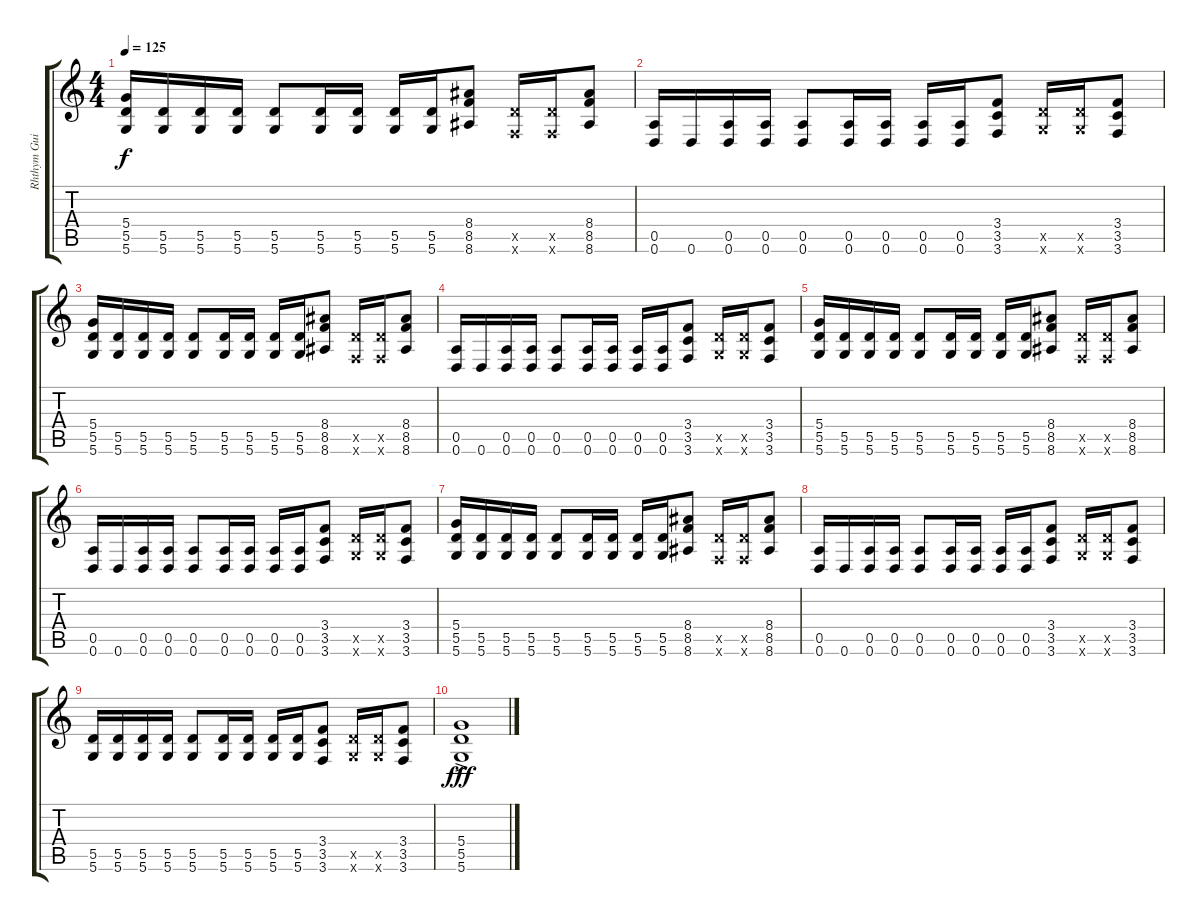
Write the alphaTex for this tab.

\track ("Rhthym Guitar (Paul)" "Rhthym Gui") {instrument overdrivenguitar}
\staff {score tabs}
\tuning (E4 B3 G3 D3 A2 D2) {hide}
\ts (4 4)
\tempo 125
\clef g2
\ks c
(5.4 5.5 5.6).16{dy f} (5.5 5.6).16 (5.5 5.6).16 (5.5 5.6).16 (5.5 5.6).8 (5.5 5.6).16 (5.5 5.6).16 (5.5 5.6).16 (5.5 5.6).16 (8.4 8.5 8.6).8 (5.5{x} 3.6{x}).16 (5.5{x} 3.6{x}).16 (8.4 8.5 8.6).8 |
(0.5 0.6).16 0.6.16 (0.5 0.6).16 (0.5 0.6).16 (0.5 0.6).8 (0.5 0.6).16 (0.5 0.6).16 (0.5 0.6).16 (0.5 0.6).16 (3.4 3.5 3.6).8 (5.5{x} 5.6{x}).16 (5.5{x} 5.6{x}).16 (3.4 3.5 3.6).8 |
(5.4 5.5 5.6).16 (5.5 5.6).16 (5.5 5.6).16 (5.5 5.6).16 (5.5 5.6).8 (5.5 5.6).16 (5.5 5.6).16 (5.5 5.6).16 (5.5 5.6).16 (8.4 8.5 8.6).8 (5.5{x} 3.6{x}).16 (5.5{x} 3.6{x}).16 (8.4 8.5 8.6).8 |
(0.5 0.6).16 0.6.16 (0.5 0.6).16 (0.5 0.6).16 (0.5 0.6).8 (0.5 0.6).16 (0.5 0.6).16 (0.5 0.6).16 (0.5 0.6).16 (3.4 3.5 3.6).8 (5.5{x} 5.6{x}).16 (5.5{x} 5.6{x}).16 (3.4 3.5 3.6).8 |
(5.4 5.5 5.6).16 (5.5 5.6).16 (5.5 5.6).16 (5.5 5.6).16 (5.5 5.6).8 (5.5 5.6).16 (5.5 5.6).16 (5.5 5.6).16 (5.5 5.6).16 (8.4 8.5 8.6).8 (5.5{x} 3.6{x}).16 (5.5{x} 3.6{x}).16 (8.4 8.5 8.6).8 |
(0.5 0.6).16 0.6.16 (0.5 0.6).16 (0.5 0.6).16 (0.5 0.6).8 (0.5 0.6).16 (0.5 0.6).16 (0.5 0.6).16 (0.5 0.6).16 (3.4 3.5 3.6).8 (5.5{x} 5.6{x}).16 (5.5{x} 5.6{x}).16 (3.4 3.5 3.6).8 |
(5.4 5.5 5.6).16 (5.5 5.6).16 (5.5 5.6).16 (5.5 5.6).16 (5.5 5.6).8 (5.5 5.6).16 (5.5 5.6).16 (5.5 5.6).16 (5.5 5.6).16 (8.4 8.5 8.6).8 (5.5{x} 3.6{x}).16 (5.5{x} 3.6{x}).16 (8.4 8.5 8.6).8 |
(0.5 0.6).16 0.6.16 (0.5 0.6).16 (0.5 0.6).16 (0.5 0.6).8 (0.5 0.6).16 (0.5 0.6).16 (0.5 0.6).16 (0.5 0.6).16 (3.4 3.5 3.6).8 (5.5{x} 5.6{x}).16 (5.5{x} 5.6{x}).16 (3.4 3.5 3.6).8 |
(5.5 5.6).16 (5.5 5.6).16 (5.5 5.6).16 (5.5 5.6).16 (5.5 5.6).8 (5.5 5.6).16 (5.5 5.6).16 (5.5 5.6).16 (5.5 5.6).16 (3.4 3.5 3.6).8 (5.5{x} 5.6{x}).16 (5.5{x} 5.6{x}).16 (3.4 3.5 3.6).8 |
(5.4 5.5{ac} 5.6).1{dy fff}
